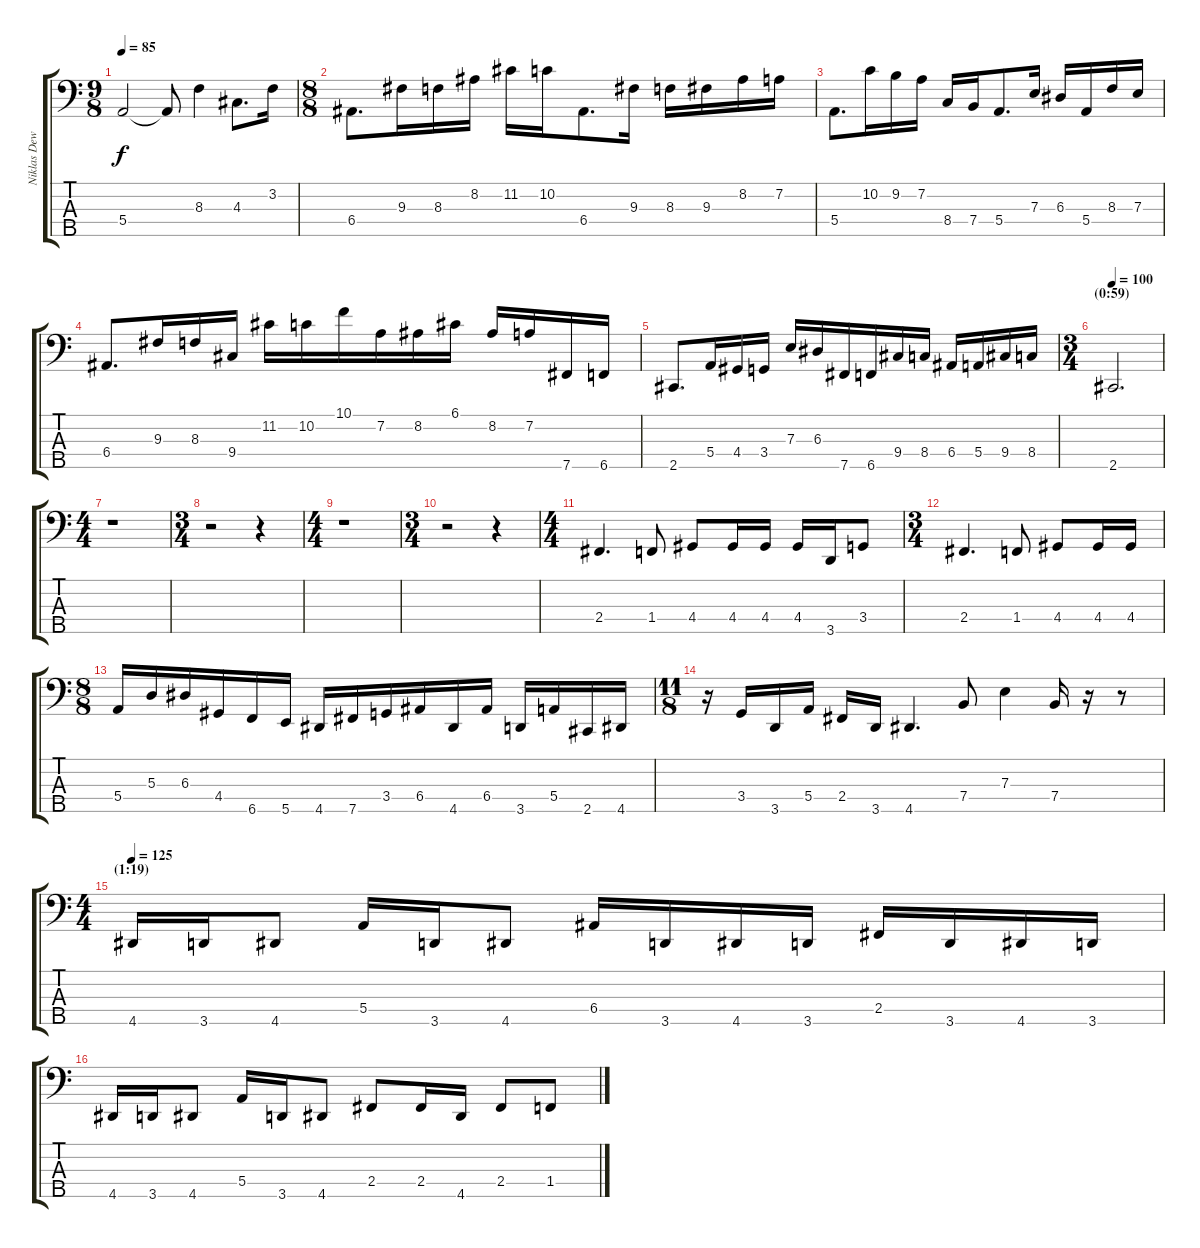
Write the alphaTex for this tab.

\track ("Niklas Dewerud" "Niklas Dew") {instrument electricbassfinger}
\staff {score tabs}
\tuning (G2 D2 A1 E1 B0) {hide}
\ts (9 8)
\tempo 85
\clef f4
\ks c
5.4.2{dy f} 5.4{t}.8 8.3.4 4.3.8{d} 3.2.16 |
\ts (8 8)
6.4.8{d} 9.3.16 8.3.16 8.2.16 11.2.16 10.2.16 6.4.8{d} 9.3.16 8.3.16 9.3.16 8.2.16 7.2.16 |
5.4.8{d} 10.2.16 9.2.16 7.2.16 8.4.16 7.4.16 5.4.8{d} 7.3.16 6.3.16 5.4.16 8.3.16 7.3.16 |
6.4.8{d} 9.3.16 8.3.16 9.4.16 11.2.16 10.2.16 10.1.16 7.2.16 8.2.16 6.1.16 8.2.16 7.2.16 7.5.16 6.5.16 |
2.5.8{d} 5.4.16 4.4.16 3.4.16 7.3.16 6.3.16 7.5.16 6.5.16 9.4.16 8.4.16 6.4.16 5.4.16 9.4.16 8.4.16 |
\ts (3 4)
\section ("" "(0:59)")
\tempo 85
\tempo 100
2.5.2{d} |
\ts (4 4)
r.1 |
\ts (3 4)
r.2 r.4 |
\ts (4 4)
r.1 |
\ts (3 4)
r.2 r.4 |
\ts (4 4)
2.4.4{d} 1.4.8 4.4.8 4.4.16 4.4.16 4.4.16 3.5.16 3.4.8 |
\ts (3 4)
2.4.4{d} 1.4.8 4.4.8 4.4.16 4.4.16 |
\ts (8 8)
5.4.16 5.3.16 6.3.16 4.4.16 6.5.16 5.5.16 4.5.16 7.5.16 3.4.16 6.4.16 4.5.16 6.4.16 3.5.16 5.4.16 2.5.16 4.5.16 |
\ts (11 8)
r.16 3.4.16 3.5.16 5.4.16 2.4.16 3.5.16 4.5.4{d} 7.4.8 7.3.4 7.4.16 r.16 r.8 |
\ts (4 4)
\section ("" "(1:19)")
\tempo 125
4.5.16 3.5.16 4.5.8 5.4.16 3.5.16 4.5.8 6.4.16 3.5.16 4.5.16 3.5.16 2.4.16 3.5.16 4.5.16 3.5.16 |
4.5.16 3.5.16 4.5.8 5.4.16 3.5.16 4.5.8 2.4.8 2.4.16 4.5.16 2.4.8 1.4.8
